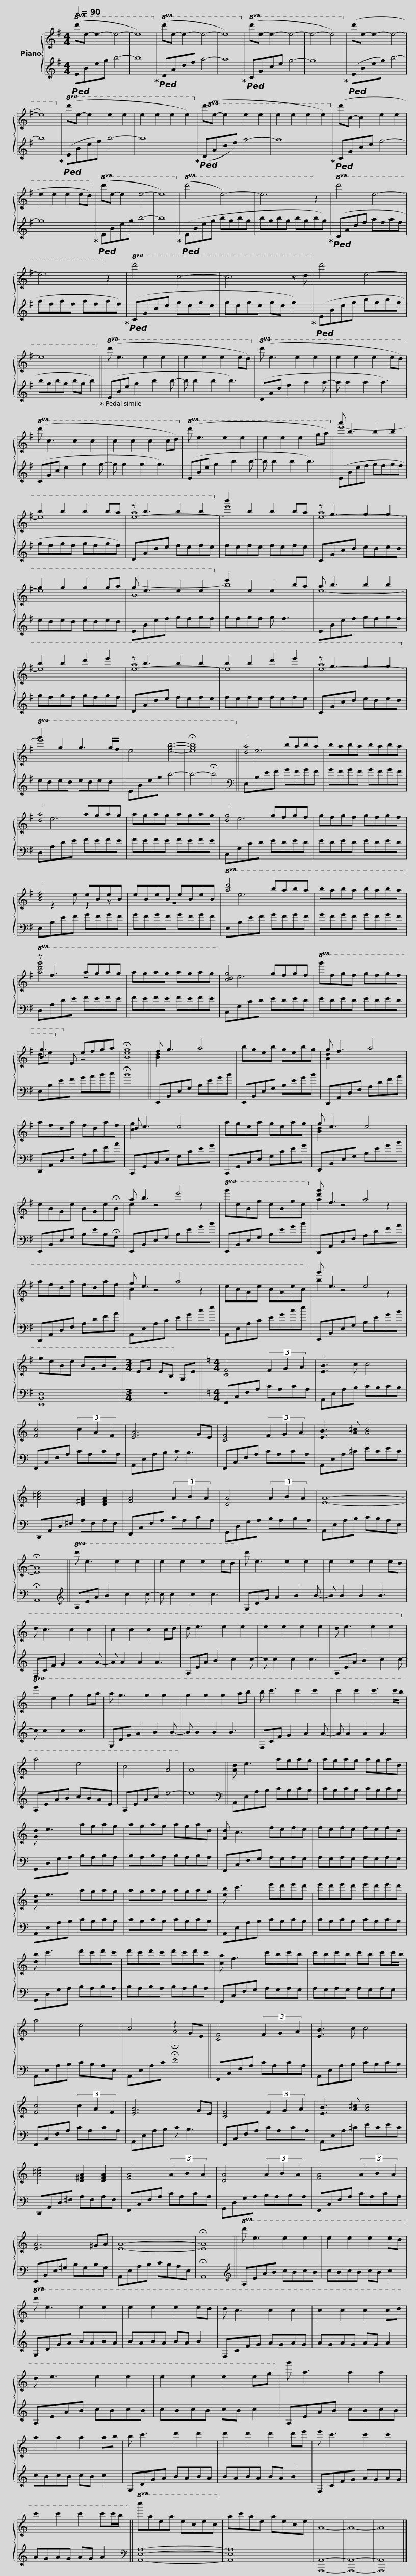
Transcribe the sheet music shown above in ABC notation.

X:1
%%score { ( 1 3 4 ) | 2 }
L:1/8
Q:1/4=90
M:4/4
I:linebreak $
K:G
V:1 treble
V:3 treble
V:4 treble
V:2 treble
V:1
!8va(! (d'e'- e'2- e'4- | e'8)!8va)! |!8va(! (d'e'- e'2- e'4- | e'8)!8va)! |!8va(! (d'e'- e'2- e'4- | %5
 e'4- e'4)!8va)! |$!8va(! (d'e'- e'2- e'4- | e'8)!8va)! |!8va(! (d'e'- e'2 e'2 e'2 | e'2 e'2 e'2 e'2)!8va)! | %10
!8va(!!8va(! (d'e'- e'2 e'2 e'2 | e'2 e'2 e'2 e'2)!8va)!!8va)! |!8va(!!8va(! (d'c'- c'2 e'2 e'2 | e'2 e'2 e'2 e'd')!8va)!!8va)! |$!8va(! (d'e'- e'2 e'4- | %15
 e'8)!8va)! |!8va(! (d'4 e'4-) | e'6!8va)! z2 |!8va(! d'4 e'4- |$ e'6!8va)! z2 | %20
!8va(! d'4 c'4- | c'6 z d'!8va)! |$!8va(!!8va(! d'4 e'4- | e'8!8va)!!8va)! ||!8va(! (d' e'3 e'2 e'2 |$ %25
 e'2 e'2 e'2 e'd')!8va)! |!8va(! (d' e'3 e'2 e'2 | e'2 e'2 e'2 e'd')!8va)! |$!8va(! (d' c'3 c'2 c'2 | c'2 c'2 c'2 c'd')!8va)! | %30
!8va(! (d' e'3 e'2 e'2 |$ e'2 e'2 e'2 g'a')!8va)! ||!8va(! a' b'3 b'2 b'2 | b'2 b'2 b'2 b'a' |$ z b'3 b'2 b'2!8va)! | %35
!8va(! b'2 b'2 b'2 b'a' | z g'3 g'2 g'2 | g'2 g'2 g'2 g'a' |$ g' e'3 e'2 e'2!8va)! |!8va(! e'2 e'2 e'2 b'a' | %40
 a' b'3 b'2 b'2 | b'2 b'2 d''2 e''2 | z b'3 b'2 b'2 |$ b'2 b'2 d''2 e''2 | z g'3 g'2 g'2!8va)! | %45
!8va(! g'2 g'2 g'3 g'/f'/ | e'4 [e'g'b']4- | !fermata![e'g'b']8!8va)! || [da]4 baba |$ baba baba | %50
 [da]4 agag | agag agag | [dg]4 gfgf |$ gfgf gfgf | [Bdf]4 eBeB | %55
 eBeB eBeB |!8va(! [ad']4 b'a'b'a' |$ b'a'b'a' b'a'b'a'!8va)! |!8va(! z f'3 a'g'a'g' | a'g'a'g' a'g'a'g'!8va)! | %60
 [cdg]4 gfgf |$!8va(! g'f'g'f' g'f'g'f' | [bg']3!8va)! e efga | !fermata![Beg]8 || f g3 a4 | %65
 bgeb gebg |$ g f3 a4 | afda fdaf | d e3 e4 | agea geag |$ %70
 g e3 e4 | eBGe BGe!fermata!B | a b3 e'4 |!8va(! g'e'bg' e'bg'e'!8va)! |$!8va(! [d'g'] f'3 a'4 | %75
 a'f'd'a' f'd'a'f' | g' e'3 a'4 | e'c'ae' c'ae'c'!8va)! |$!8va(!!8va(! g' e'3 e'4 | g'e'be' bgbg | %80
[M:3/4] eg eB!8va)!!8va)! GE ||[K:C][M:4/4] [CF]4 (3F2 G2 A2 |$ [EB]3 c c4 | [Fc]4 (3c2 A2 F2 | [EA]6 GE | %85
 [CF]4 (3F2 G2 A2 |$ [EB]3 [A^c] [Ac]4 | [A^ce]4 [D^FA]2 [DFA]2 | [FA]4 (3A2 B2 A2 | [DA]4 (3A2 B2 A2 |$ %90
 [EA]8- | !fermata![EA]8 ||!8va(! d' e'3 e'2 e'2 | e'2 e'2 e'2 e'd'!8va)! |!8va(! d' e'3 e'2 e'2 | %95
 e'2 e'2 e'2 e'd' |$ d' c'3 c'2 c'2 | c'2 c'2 c'2 c'd' | d' e'3 e'2 e'2 | e'2 e'2 e'2 e'2 | %100
 d' e'3 e'2 e'2!8va)! |$!8va(! e'2 e'2 g'2 g'a' | a' g'3 g'2 g'2 | g'2 g'2 g'2 a'b' | b' c''3 c''2 c''2 | %105
 c''2 c''2 c''3 c''/b'/ |$ a'4 e'4 | c'4 a4-!8va)! | A8 || [Ad] e3 agag | %110
 agag agad | [Gd] e3 agag |$ agag agad | [Fd] c3 fefe | fefe fefd | %115
 [Ad] e3 agag | agag agag |$ [eb] c'3 e'd'e'd' | e'd'e'd' e'd'e'd' | [db] c'3 d'c'd'c' | %120
 d'c'd'c' d'c'd'c' |$ [ca] f3 c'bc'b | c'bc'b c'b c'c'/b/ | a4 e4 | c4 z2 GE ||$ %125
 [CF]4 (3F2 G2 A2 | [EB]3 c c4 | [Fc]4 (3c2 A2 F2 | [EA]6 GE |$ [CF]4 (3F2 G2 A2 | %130
 [EB]3 [A^c] [Ac]4 | [A^ce]4 [D^FA]2 [DFA]2 | [FA]4 (3A2 B2 A2 |$ [DA]4 (3A2 B2 A2 | [FA]4 (3A2 B2 A2 | %135
 [EA]6 ^GA | [EA]8- | !fermata![EA]8 ||$!8va(! d' e'3 e'2 e'2 | e'2 e'2 e'2 e'd'!8va)! | %140
!8va(! d' e'3 e'2 e'2 | e'2 e'2 e'2 e'd' | d' c'3 c'2 c'2 |$ c'2 c'2 c'2 c'd' | d' e'3 e'2 e'2 | %145
 e'2 e'2 e'2 e'g'!8va)! |!8va(! g' a'3 a'2 a'2 | a'2 a'2 a'2 a'b' |$ b' c''3 d''2 d''2 | d''2 d''2 d''2 d''e'' | %150
 e'' c''3 c''2 c''2 | c''2 c''2 c''2 c''c''/b'/!8va)! ||!8va(! c''a'e'a' e'c'e'c'!8va)! |$ ac'ae aece | A8- | %155
 A8- | A8 |] %157
V:2
!ped! EBeg b4- | b8!ped-up! |!ped! DAdf a4- | a8!ped-up! |!ped! CGce g4- | %5
 g8!ped-up! |$!ped! (EBeg) b4- | b8!ped-up! |!ped! (EBeg) b4- | b8!ped-up! | %10
!ped! (DAdf) a4- | a8!ped-up! |!ped! CGce g4- | g8!ped-up! |$!ped! EBeg b4- | %15
 b8!ped-up! |!ped! (EBeg bgbg | bgbg bgbg)!ped-up! |!ped! (DAdf afaf |$ afaf afaf)!ped-up! | %20
!ped! (CGce gege | gege ge g2)!ped-up! |$!ped! (EBeg bgbg | bgbg bg b2)!ped-up! || (EBe g2 b2 b- |$ %25
 b b2 b2 b3) | (DAd f2 a2 a- | a a2 a2 a3) |$ (CGc e2 g2 g- | g g2 g2 g3) | %30
 (EBe g2 b2 b- |$ b b2 b2 b3) || (EBef gfgf | gfgf gfgf) |$ DAde fefe | %35
 fefe fefe | CGcd eded | eded eded |$ EBef gfgf | gfgf g f3 | %40
 EBef gfgf | gfgf gfgf | DAde fefe |$ fefe fefe | CGcd eded | %45
 eded eded | EBeg b4- | b4- !fermata!b4 ||[K:bass] E,B,EF GFGF |$ GFGF GFGF | %50
 D,A,DE FEFE | FEFE FEFE | C,G,CD EDED |$ EDED EDED | E,B,EF GFGF | %55
 GFGF GFGF | E,B,EF GFGF |$ GFGF GFGF | D,A,DE FEFE | FEFE FEFE | %60
 C,G,CD EDED |$ EDED EDED | E,B,EF GABc | !fermata!B8 || E,,B,,E,G, B,EGB | %65
 E,,B,,E,G, B,EGB |$ D,,A,,D,F, A,DFA | D,,A,,D,F, A,DFA | C,,G,,C,E, G,CEG | C,,G,,C,E, G,CEG |$ %70
 E,,B,,E,G, B,EGB | E,,B,,E,G, B,EB,!fermata!G, | E,,B,,E,G, B,EGB | E,,B,,E,G, B,EGB |$ D,,A,,D,F, A,DFA | %75
 D,,A,,D,F, A,DFA | A,,E,A,C EGce | A,,E,A,C EGce |$ E,,B,,E,G, B,EGB | [E,,B,,E,]8 | %80
[M:3/4] z6 ||[K:C][M:4/4] F,,C,F,A, CA,CA, |$ A,,E,A,B, CB,CB, | F,,C,F,A, CA,CA, | A,,E,A,B, C B,3 | %85
 F,,C,F,A, CA,CA, |$ A,,E,A,^C ECEC | D,,A,,D,^F, A,F,A,F, | F,,C,F,A, CA,CA, | G,,D,G,A, B,A,B,A, |$ %90
 A,,E,A,B, CB,A,E, | !fermata!A,,8 ||[K:treble] A,EA B2 c2 c- | c c2 c2 c3 | G,DG A2 B2 B- | %95
 B B2 B2 B3 |$ F,CF G2 A2 A- | A A2 A2 A3 | A,EA B2 c2 c- | c c2 c2 c3 | %100
 A,EA B2 c2 c- |$ c c2 c2 c3 | G,DG A2 B2 B- | B B2 B2 B3 | F,CF G2 A2 A- | %105
 A A2 A2 A3 |$ A,EAB cBAE | A,EAc e4- | e8 ||[K:bass] A,,E,A,B, CB,CB, | %110
 CB,CB, CB,CB, | G,,D,G,A, B,A,B,A, |$ B,A,B,A, B,A,B,A, | F,,C,F,G, A,G,A,G, | A,G,A,G, A,G,A,G, | %115
 A,,E,A,B, CB,CB, | CB,CB, CB,CB, |$ A,,E,A,B, CB,CB, | CB,CB, CB,CB, | G,,D,G,A, B,A,B,A, | %120
 B,A,B,A, B,A,B,A, |$ F,,C,F,G, A,G,A,G, | A,G,A,G, A,G,A,G, | A,,E,A,B, CB,A,E, | A,,E,A,C !fermata!E4 ||$ %125
 F,,C,F,A, CA,CA, | A,,E,A,B, CB,CB, | F,,C,F,A, CA,CA, | A,,E,A,B, C B,3 |$ F,,C,F,A, CA,CA, | %130
 A,,E,A,^C ECEC | D,,A,,D,^F, A,F,A,F, | F,,C,F,A, CA,CA, |$ G,,D,G,A, B,A,B,A, | F,,C,F,A, CA,CA, | %135
 E,,B,,E,^G, B,G,B,G, | A,,E,A,B, CB,A,E, | !fermata!A,,8 ||$[K:treble] A,EAB cBcB | cBcB cB c2 | %140
 G,DGA BABA | BABA BA B2 | F,CFG AGAG |$ AGAG AG A2 | A,EAB cBcB | %145
 cBcB cB c2 | A,EAB cBcB | cBcB cB c2 |$ G,DGA BABA | BABA BA B2 | %150
 F,CFG AGAG | AGAG AG A2 ||[K:bass] [A,,E,A,]8- |$ [A,,E,A,]8 | [A,,,A,,]8- | %155
 [A,,,A,,]8- | [A,,,A,,]8 |] %157
V:3
!8va(! x8 | x8!8va)! |!8va(! x8 | x8!8va)! |!8va(! x8 | %5
 x8!8va)! |$!8va(! x8 | x8!8va)! |!8va(! x8 | x8!8va)! | %10
!8va(!!8va(! x8 | x8!8va)!!8va)! |!8va(!!8va(! x8 | x8!8va)!!8va)! |$!8va(! x8 | %15
 x8!8va)! |!8va(! x8 | x6!8va)! x2 |!8va(! x8 |$ x6!8va)! x2 | %20
!8va(! x8 | x8!8va)! |$!8va(!!8va(! x8 | x8!8va)!!8va)! ||!8va(! x8 |$ %25
 x8!8va)! |!8va(! x8 | x8!8va)! |$!8va(! x8 | x8!8va)! | %30
!8va(! x8 |$ x8!8va)! ||!8va(! e'8- | e'8 |$ e'8-!8va)! | %35
!8va(! e'8 | e'8- | e'8 |$ b8-!8va)! |!8va(! b8 | %40
 e'8- | e'8 | e'8- |$ e'8 | e'8-!8va)! | %45
!8va(! e'8 | x8 | x8!8va)! || x e6 x |$ x8 | %50
 x e6 x | x8 | x e6 x |$ x8 | x z2 e z2 z x | %55
 z8 |!8va(! x e'6 x |$ x8!8va)! |!8va(! [ad'g']4 z4 | x8!8va)! | %60
 x e6 x |$!8va(! x8 | d'e'!8va)! x2 z4 | x8 || [Bd]2 x6 | %65
 x8 |$ [Ad]2 x6 | x8 | [cg]2 x6 | x8 |$ %70
 [Bd]2 x6 | x8 | e2 z4 z2 |!8va(! x8!8va)! |$!8va(! a2 z4 z2 | %75
 x8 | c'2 z4 z2 | x8!8va)! |$!8va(!!8va(! b2 z4 z2 | x8 | %80
[M:3/4] x4!8va)!!8va)! x2 ||[K:C][M:4/4] x8 |$ x8 | x8 | x8 | %85
 x8 |$ x8 | x8 | x8 | x8 |$ %90
 x8 | x8 ||!8va(! x8 | x8!8va)! |!8va(! x8 | %95
 x8 |$ x8 | x8 | x8 | x8 | %100
 x8!8va)! |$!8va(! x8 | x8 | x8 | x8 | %105
 x8 |$ x8 | x8!8va)! | x8 || x8 | %110
 x8 | x8 |$ x8 | x8 | x8 | %115
 x8 | x8 |$ x8 | x8 | x8 | %120
 x8 |$ x8 | x8 | x8 | x4 !fermata!A4 ||$ %125
 x8 | x8 | x8 | x8 |$ x8 | %130
 x8 | x8 | x8 |$ x8 | x8 | %135
 x8 | x8 | x8 ||$!8va(! x8 | x8!8va)! | %140
!8va(! x8 | x8 | x8 |$ x8 | x8 | %145
 x8!8va)! |!8va(! x8 | x8 |$ x8 | x8 | %150
 x8 | x8!8va)! ||!8va(! x8!8va)! |$ x8 | x8 | %155
 x8 | x8 |] %157
V:4
!8va(! x8 | x8!8va)! |!8va(! x8 | x8!8va)! |!8va(! x8 | %5
 x8!8va)! |$!8va(! x8 | x8!8va)! |!8va(! x8 | x8!8va)! | %10
!8va(!!8va(! x8 | x8!8va)!!8va)! |!8va(!!8va(! x8 | x8!8va)!!8va)! |$!8va(! x8 | %15
 x8!8va)! |!8va(! x8 | x6!8va)! x2 |!8va(! x8 |$ x6!8va)! x2 | %20
!8va(! x8 | x8!8va)! |$!8va(!!8va(! x8 | x8!8va)!!8va)! ||!8va(! x8 |$ %25
 x8!8va)! |!8va(! x8 | x8!8va)! |$!8va(! x8 | x8!8va)! | %30
!8va(! x8 |$ x8!8va)! ||!8va(! x8 | x8 |$ a'8!8va)! | %35
!8va(! x8 | a'8 | x8 |$ x8!8va)! |!8va(! x8 | %40
 x8 | x8 | a'8 |$ x8 | a'8!8va)! | %45
!8va(! x8 | x8 | x8!8va)! || x8 |$ x8 | %50
 x8 | x8 | x8 |$ x8 | x8 | %55
 x8 |!8va(! x8 |$ x8!8va)! |!8va(! x8 | x8!8va)! | %60
 x8 |$!8va(! x8 | x2!8va)! x6 | x8 || x8 | %65
 x8 |$ x8 | x8 | x8 | x8 |$ %70
 x8 | x8 | x8 |!8va(! x8!8va)! |$!8va(! x8 | %75
 x8 | x8 | x8!8va)! |$!8va(!!8va(! x8 | x8 | %80
[M:3/4] x4!8va)!!8va)! x2 ||[K:C][M:4/4] x8 |$ x8 | x8 | x8 | %85
 x8 |$ x8 | x8 | x8 | x8 |$ %90
 x8 | x8 ||!8va(! x8 | x8!8va)! |!8va(! x8 | %95
 x8 |$ x8 | x8 | x8 | x8 | %100
 x8!8va)! |$!8va(! x8 | x8 | x8 | x8 | %105
 x8 |$ x8 | x8!8va)! | x8 || x8 | %110
 x8 | x8 |$ x8 | x8 | x8 | %115
 x8 | x8 |$ x8 | x8 | x8 | %120
 x8 |$ x8 | x8 | x8 | x8 ||$ %125
 x8 | x8 | x8 | x8 |$ x8 | %130
 x8 | x8 | x8 |$ x8 | x8 | %135
 x8 | x8 | x8 ||$!8va(! x8 | x8!8va)! | %140
!8va(! x8 | x8 | x8 |$ x8 | x8 | %145
 x8!8va)! |!8va(! x8 | x8 |$ x8 | x8 | %150
 x8 | x8!8va)! ||!8va(! x8!8va)! |$ x8 | x8 | %155
 x8 | x8 |] %157
